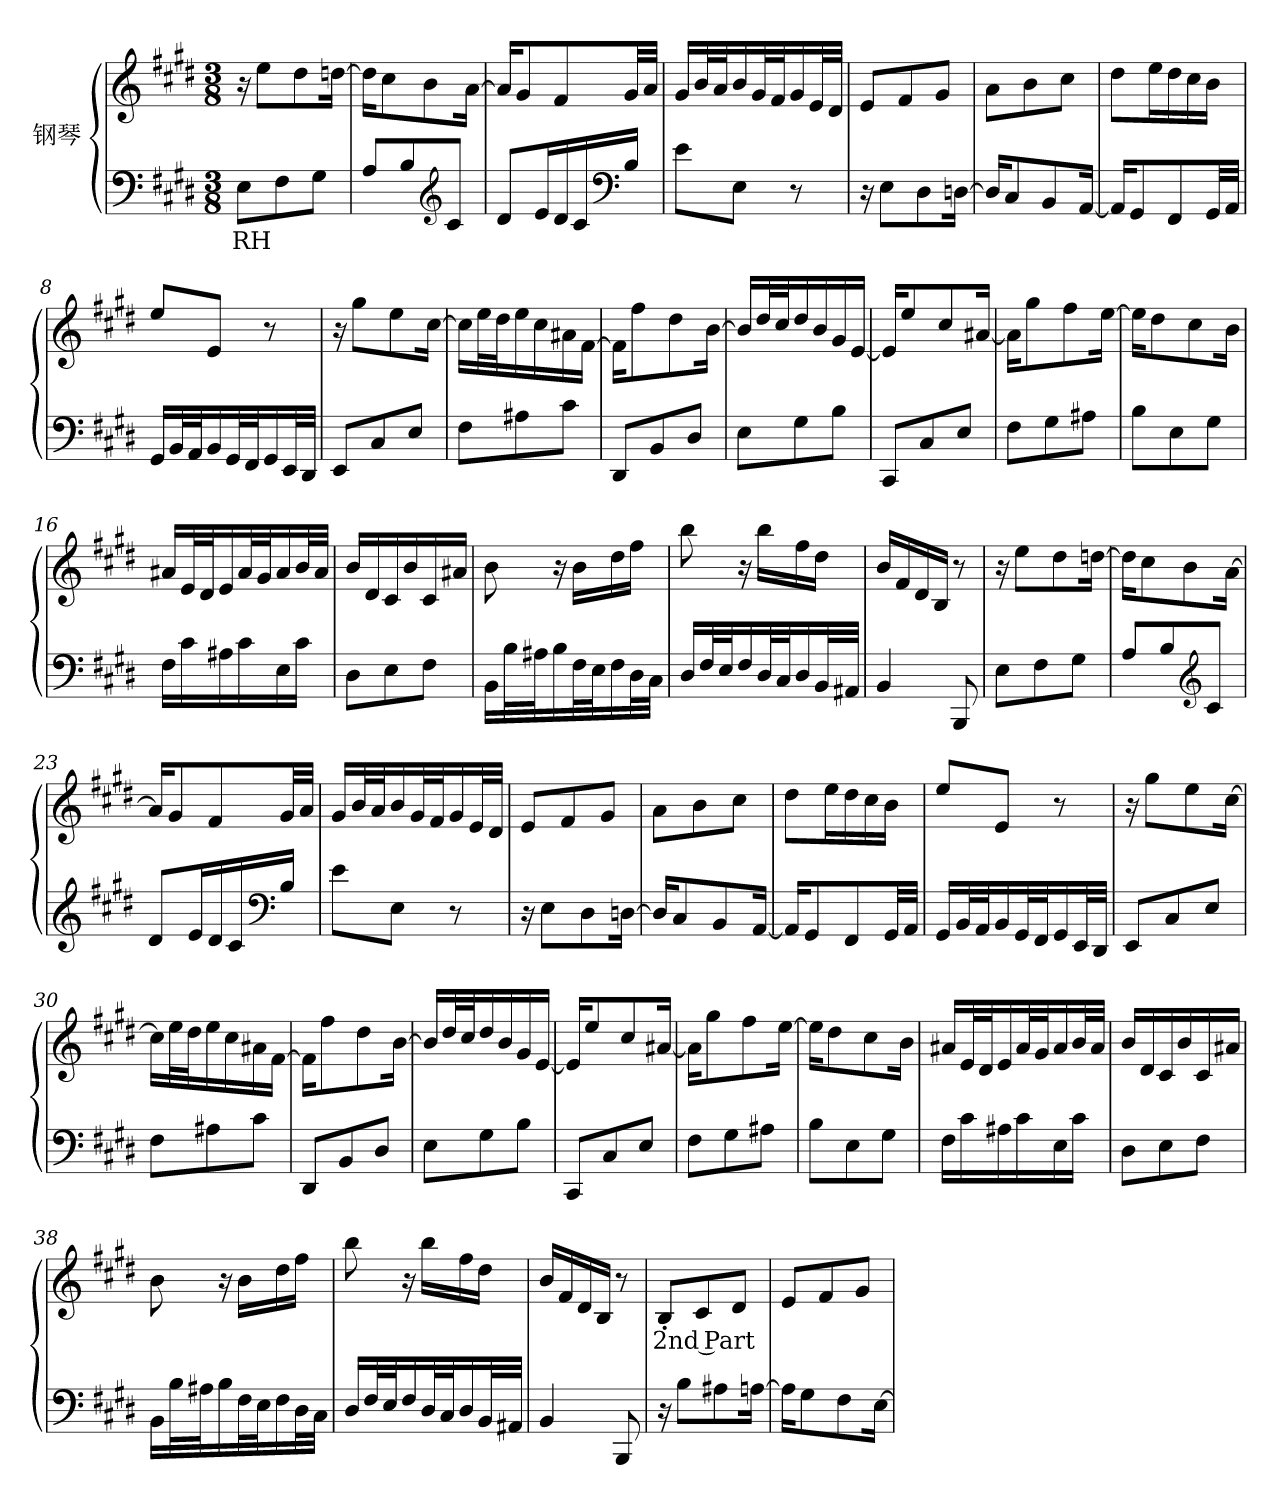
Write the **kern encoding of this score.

**kern	**text	**kern	**text
*part2	*part2	*part1	*part1
*staff2	*staff2	*staff1	*staff1
*I"钢琴	*	*I"钢琴	*
*clefF4	*	*clefG2	*
*k[f#c#g#d#]	*	*k[f#c#g#d#]	*
*M3/8	*	*M3/8	*
*MM72	*	*MM72	*
=1	=1	=1	=1
8E\L	RH	16r	.
.	.	8ee\L	.
8F#\	.	.	.
.	.	8dd#\	.
8G#\J	.	.	.
.	.	[16ddn\Jk	.
=2	=2	=2	=2
8A/L	.	16dd\KL]	.
.	.	8cc#\	.
8B/	.	.	.
.	.	8b\	.
*clefG2	*	*	*
8c#/J	.	.	.
.	.	[16a\Jk	.
=3	=3	=3	=3
8d#/L	.	16a/KL]	.
.	.	8g#/	.
16e/L	.	.	.
16d#/	.	8f#/	.
16c#/	.	.	.
*clefF4	*	*	*
16B/JJ	.	32g#/LL	.
.	.	32a/JJJ	.
=4	=4	=4	=4
8e\L	.	16g#/LL	.
.	.	32b/L	.
.	.	32a/J	.
8E\J	.	16b/	.
.	.	32g#/L	.
.	.	32f#/J	.
8r	.	16g#/	.
.	.	32e/L	.
.	.	32d#/JJJ	.
=5	=5	=5	=5
16r	.	8e/L	.
8E\L	.	.	.
.	.	8f#/	.
8D#\	.	.	.
.	.	8g#/J	.
[16Dn\Jk	.	.	.
=6	=6	=6	=6
16D/KL]	.	8a\L	.
8C#/	.	.	.
.	.	8b\	.
8BB/	.	.	.
.	.	8cc#\J	.
[16AA/Jk	.	.	.
!!LO:LB:g=z
=7	=7	=7	=7
16AA/KL]	.	8dd#\L	.
8GG#/	.	.	.
.	.	16ee\L	.
8FF#/	.	16dd#\	.
.	.	16cc#\	.
32GG#/LL	.	16b\JJ	.
32AA/JJJ	.	.	.
=8	=8	=8	=8
16GG#/LL	.	8ee/L	.
32BB/L	.	.	.
32AA/J	.	.	.
16BB/	.	8e/J	.
32GG#/L	.	.	.
32FF#/J	.	.	.
16GG#/	.	8r	.
32EE/L	.	.	.
32DD#/JJJ	.	.	.
=9	=9	=9	=9
8EE/L	.	16r	.
.	.	8gg#\L	.
8C#/	.	.	.
.	.	8ee\	.
8E/J	.	.	.
.	.	[16cc#\Jk	.
=10	=10	=10	=10
8F#\L	.	16cc#\LL]	.
.	.	32ee\L	.
.	.	32dd#\J	.
8A#X\	.	16ee\	.
.	.	16cc#\	.
8c#\J	.	16a#X\	.
.	.	[16f#\JJ	.
=11	=11	=11	=11
8DD#/L	.	16f#\KL]	.
.	.	8ff#\	.
8BB/	.	.	.
.	.	8dd#\	.
8D#/J	.	.	.
.	.	[16b\Jk	.
!!LO:LB:g=z
=12	=12	=12	=12
8E\L	.	16b/LL]	.
.	.	32dd#/L	.
.	.	32cc#/J	.
8G#\	.	16dd#/	.
.	.	16b/	.
8B\J	.	16g#/	.
.	.	[16e/JJ	.
=13	=13	=13	=13
8CC#/L	.	16e/KL]	.
.	.	8ee/	.
8C#/	.	.	.
.	.	8cc#/	.
8E/J	.	.	.
.	.	[16a#X/Jk	.
=14	=14	=14	=14
8F#\L	.	16a#\KL]	.
.	.	8gg#\	.
8G#\	.	.	.
.	.	8ff#\	.
8A#X\J	.	.	.
.	.	[16ee\Jk	.
=15	=15	=15	=15
8B\L	.	16ee\KL]	.
.	.	8dd#\	.
8E\	.	.	.
.	.	8cc#\	.
8G#\J	.	.	.
.	.	16b\Jk	.
=16	=16	=16	=16
16F#\LL	.	16a#X/LL	.
16c#\	.	32e/L	.
.	.	32d#/J	.
16A#X\	.	16e/	.
16c#\	.	32a#/L	.
.	.	32g#/J	.
16E\	.	16a#/	.
16c#\JJ	.	32b/L	.
.	.	32a#/JJJ	.
=17	=17	=17	=17
8D#\L	.	16b/LL	.
.	.	16d#/	.
8E\	.	16c#/	.
.	.	16b/	.
8F#\J	.	16c#/	.
.	.	16a#X/JJ	.
!!LO:LB:g=z
=18	=18	=18	=18
16BB\LL	.	8b\	.
32B\L	.	.	.
32A#X\J	.	.	.
16B\	.	16r	.
32F#\L	.	16b\LL	.
32E\J	.	.	.
16F#\	.	16dd#\	.
32D#\L	.	16ff#\JJ	.
32C#\JJJ	.	.	.
=19	=19	=19	=19
16D#/LL	.	8bb\	.
32F#/L	.	.	.
32E/J	.	.	.
16F#/	.	16r	.
32D#/L	.	16bb\LL	.
32C#/J	.	.	.
16D#/	.	16ff#\	.
32BB/L	.	16dd#\JJ	.
32AA#X/JJJ	.	.	.
=20	=20	=20	=20
4BB/	.	16b/LL	.
.	.	16f#/	.
.	.	16d#/	.
.	.	16B/JJ	.
8BBB/	.	8r	.
=21	=21	=21	=21
8E\L	.	16r	.
.	.	8ee\L	.
8F#\	.	.	.
.	.	8dd#\	.
8G#\J	.	.	.
.	.	[16ddn\Jk	.
=22	=22	=22	=22
8A/L	.	16dd\KL]	.
.	.	8cc#\	.
8B/	.	.	.
.	.	8b\	.
*clefG2	*	*	*
8c#/J	.	.	.
.	.	[16a\Jk	.
!!LO:LB:g=z
=23	=23	=23	=23
8d#/L	.	16a/KL]	.
.	.	8g#/	.
16e/L	.	.	.
16d#/	.	8f#/	.
16c#/	.	.	.
*clefF4	*	*	*
16B/JJ	.	32g#/LL	.
.	.	32a/JJJ	.
=24	=24	=24	=24
8e\L	.	16g#/LL	.
.	.	32b/L	.
.	.	32a/J	.
8E\J	.	16b/	.
.	.	32g#/L	.
.	.	32f#/J	.
8r	.	16g#/	.
.	.	32e/L	.
.	.	32d#/JJJ	.
=25	=25	=25	=25
16r	.	8e/L	.
8E\L	.	.	.
.	.	8f#/	.
8D#\	.	.	.
.	.	8g#/J	.
[16Dn\Jk	.	.	.
=26	=26	=26	=26
16D/KL]	.	8a\L	.
8C#/	.	.	.
.	.	8b\	.
8BB/	.	.	.
.	.	8cc#\J	.
[16AA/Jk	.	.	.
=27	=27	=27	=27
16AA/KL]	.	8dd#\L	.
8GG#/	.	.	.
.	.	16ee\L	.
8FF#/	.	16dd#\	.
.	.	16cc#\	.
32GG#/LL	.	16b\JJ	.
32AA/JJJ	.	.	.
!!LO:LB:g=z
=28	=28	=28	=28
16GG#/LL	.	8ee/L	.
32BB/L	.	.	.
32AA/J	.	.	.
16BB/	.	8e/J	.
32GG#/L	.	.	.
32FF#/J	.	.	.
16GG#/	.	8r	.
32EE/L	.	.	.
32DD#/JJJ	.	.	.
=29	=29	=29	=29
8EE/L	.	16r	.
.	.	8gg#\L	.
8C#/	.	.	.
.	.	8ee\	.
8E/J	.	.	.
.	.	[16cc#\Jk	.
=30	=30	=30	=30
8F#\L	.	16cc#\LL]	.
.	.	32ee\L	.
.	.	32dd#\J	.
8A#X\	.	16ee\	.
.	.	16cc#\	.
8c#\J	.	16a#X\	.
.	.	[16f#\JJ	.
=31	=31	=31	=31
8DD#/L	.	16f#\KL]	.
.	.	8ff#\	.
8BB/	.	.	.
.	.	8dd#\	.
8D#/J	.	.	.
.	.	[16b\Jk	.
=32	=32	=32	=32
8E\L	.	16b/LL]	.
.	.	32dd#/L	.
.	.	32cc#/J	.
8G#\	.	16dd#/	.
.	.	16b/	.
8B\J	.	16g#/	.
.	.	[16e/JJ	.
=33	=33	=33	=33
8CC#/L	.	16e/KL]	.
.	.	8ee/	.
8C#/	.	.	.
.	.	8cc#/	.
8E/J	.	.	.
.	.	[16a#X/Jk	.
!!LO:PB:g=z
=34	=34	=34	=34
8F#\L	.	16a#\KL]	.
.	.	8gg#\	.
8G#\	.	.	.
.	.	8ff#\	.
8A#X\J	.	.	.
.	.	[16ee\Jk	.
=35	=35	=35	=35
8B\L	.	16ee\KL]	.
.	.	8dd#\	.
8E\	.	.	.
.	.	8cc#\	.
8G#\J	.	.	.
.	.	16b\Jk	.
=36	=36	=36	=36
16F#\LL	.	16a#X/LL	.
16c#\	.	32e/L	.
.	.	32d#/J	.
16A#X\	.	16e/	.
16c#\	.	32a#/L	.
.	.	32g#/J	.
16E\	.	16a#/	.
16c#\JJ	.	32b/L	.
.	.	32a#/JJJ	.
=37	=37	=37	=37
8D#\L	.	16b/LL	.
.	.	16d#/	.
8E\	.	16c#/	.
.	.	16b/	.
8F#\J	.	16c#/	.
.	.	16a#X/JJ	.
=38	=38	=38	=38
16BB\LL	.	8b\	.
32B\L	.	.	.
32A#X\J	.	.	.
16B\	.	16r	.
32F#\L	.	16b\LL	.
32E\J	.	.	.
16F#\	.	16dd#\	.
32D#\L	.	16ff#\JJ	.
32C#\JJJ	.	.	.
!!LO:LB:g=z
=39	=39	=39	=39
16D#/LL	.	8bb\	.
32F#/L	.	.	.
32E/J	.	.	.
16F#/	.	16r	.
32D#/L	.	16bb\LL	.
32C#/J	.	.	.
16D#/	.	16ff#\	.
32BB/L	.	16dd#\JJ	.
32AA#X/JJJ	.	.	.
=40	=40	=40	=40
4BB/	.	16b/LL	.
.	.	16f#/	.
.	.	16d#/	.
.	.	16B/JJ	.
8BBB/	.	8r	.
=41	=41	=41	=41
16r	.	8B'/L	2nd Part
8B\L	.	.	.
.	.	8c#/	.
8A#X\	.	.	.
.	.	8d#/J	.
[16An\Jk	.	.	.
=42	=42	=42	=42
16A\KL]	.	8e/L	.
8G#\	.	.	.
.	.	8f#/	.
8F#\	.	.	.
.	.	8g#/J	.
[16E\Jk	.	.	.
=	=	=	=
*-	*-	*-	*-
